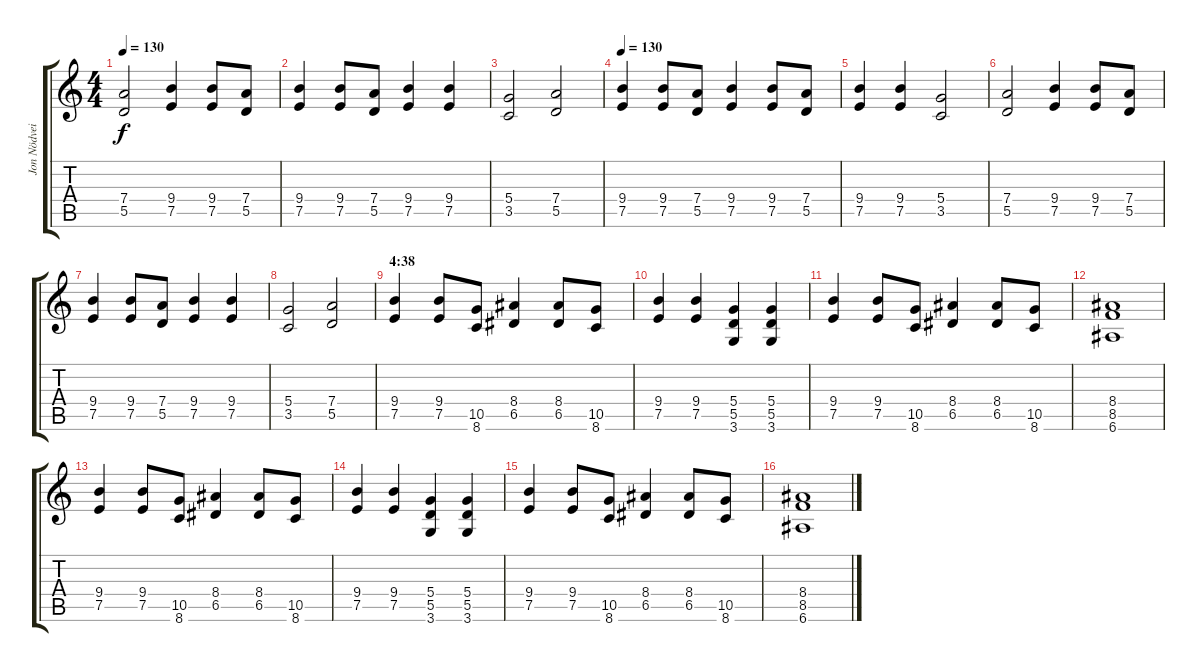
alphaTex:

\track ("Jon Nödveidt" "Jon Nödvei") {instrument distortionguitar}
\staff {score tabs}
\tuning (E4 B3 G3 D3 A2 E2) {hide}
\ts (4 4)
\tempo 130
\clef g2
\ks c
(7.4 5.5).2{dy f} (9.4 7.5).4 (9.4 7.5).8 (7.4 5.5).8 |
(9.4 7.5).4 (9.4 7.5).8 (7.4 5.5).8 (9.4 7.5).4 (9.4 7.5).4 |
(5.4 3.5).2 (7.4 5.5).2 |
\tempo 130
(9.4 7.5).4 (9.4 7.5).8 (7.4 5.5).8 (9.4 7.5).4 (9.4 7.5).8 (7.4 5.5).8 |
(9.4 7.5).4 (9.4 7.5).4 (5.4 3.5).2 |
(7.4 5.5).2 (9.4 7.5).4 (9.4 7.5).8 (7.4 5.5).8 |
(9.4 7.5).4 (9.4 7.5).8 (7.4 5.5).8 (9.4 7.5).4 (9.4 7.5).4 |
(5.4 3.5).2 (7.4 5.5).2 |
\section ("" "4:38")
(9.4 7.5).4 (9.4 7.5).8 (10.5 8.6).8 (8.4 6.5).4 (8.4 6.5).8 (10.5 8.6).8 |
(9.4 7.5).4 (9.4 7.5).4 (5.4 5.5 3.6).4 (5.4 5.5 3.6).4 |
(9.4 7.5).4 (9.4 7.5).8 (10.5 8.6).8 (8.4 6.5).4 (8.4 6.5).8 (10.5 8.6).8 |
(8.4 8.5 6.6).1 |
(9.4 7.5).4 (9.4 7.5).8 (10.5 8.6).8 (8.4 6.5).4 (8.4 6.5).8 (10.5 8.6).8 |
(9.4 7.5).4 (9.4 7.5).4 (5.4 5.5 3.6).4 (5.4 5.5 3.6).4 |
(9.4 7.5).4 (9.4 7.5).8 (10.5 8.6).8 (8.4 6.5).4 (8.4 6.5).8 (10.5 8.6).8 |
(8.4 8.5 6.6).1
